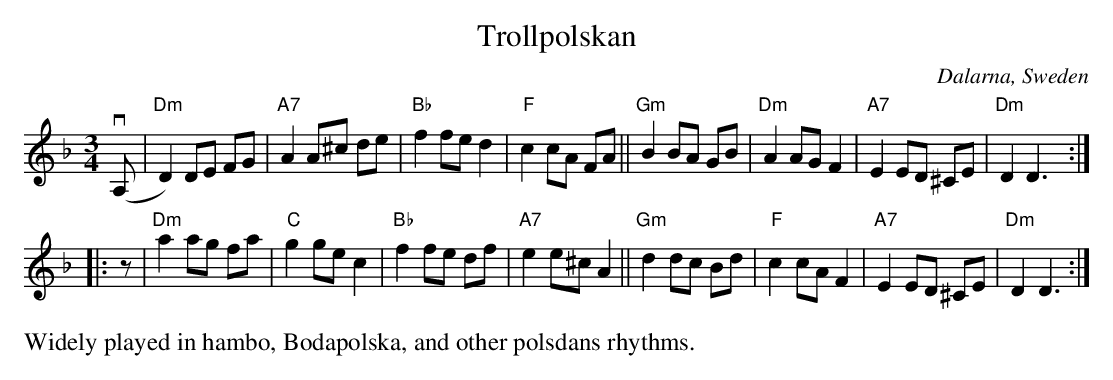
X:1
T: Trollpolskan
O: Dalarna, Sweden
M: 3/4
L: 1/8
K: Dm
(vA, |\
"Dm"D2) DE FG | "A7"A2 A^c de | "Bb"f2 fe d2 | "F"c2 cA FA ||\
"Gm"B2 BA GB | "Dm"A2 AG F2 | "A7"E2 ED  ^CE | "Dm"D2 D3 :|
|: z |\
"Dm"a2 ag fa | "C"g2 ge c2 | "Bb"f2 fe df | "A7"e2 e^c A2 ||\
"Gm"d2 dc Bd | "F"c2 cA F2 | "A7"E2 ED ^CE | "Dm"D2 D3 :|
